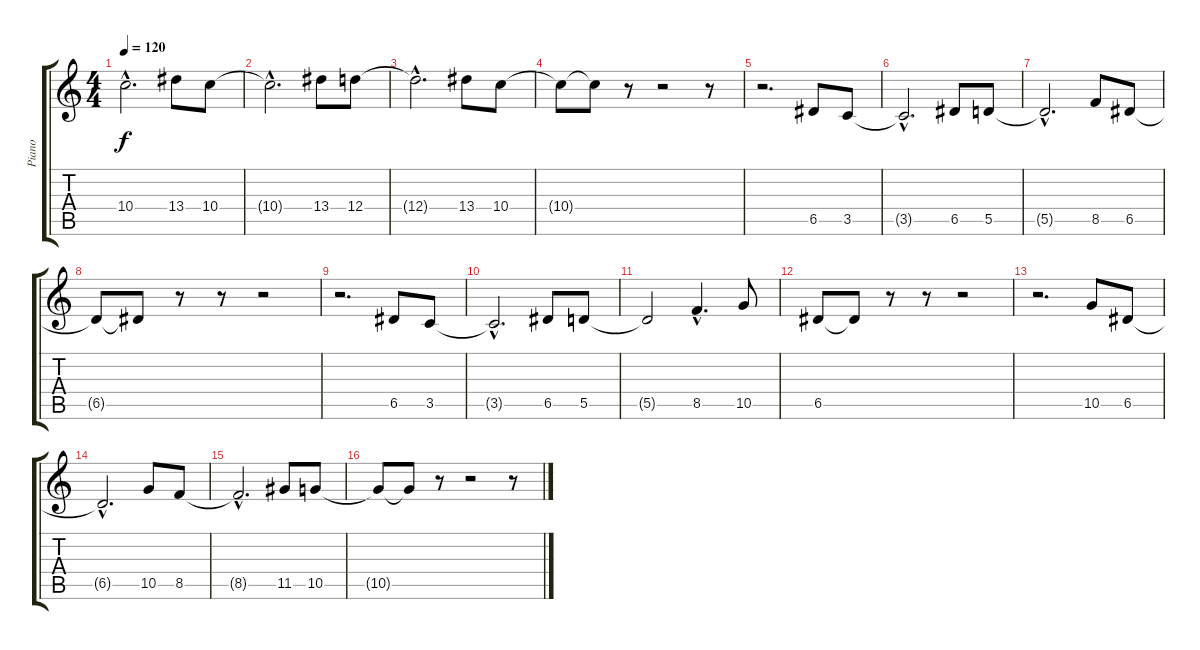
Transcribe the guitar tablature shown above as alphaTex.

\track ("Piano" "Piano") {instrument electricguitarjazz}
\staff {score tabs}
\tuning (E4 B3 G3 D3 A2 E2) {hide}
\ts (4 4)
\tempo 120
\clef g2
\ks c
10.4{hac}.2{d dy f} 13.4.8 10.4.8 |
10.4{hac t}.2{d} 13.4.8 12.4.8 |
12.4{hac t}.2{d} 13.4.8 10.4.8 |
10.4{t}.8 10.4{t}.8 r.8 r.2 r.8 |
r.2{d volume 15 instrument brightacousticpiano} 6.5.8 3.5.8 |
3.5{hac t}.2{d} 6.5.8 5.5.8 |
5.5{hac t}.2{d} 8.5.8 6.5.8 |
6.5{t}.8 6.5{t}.8 r.8 r.8 r.2 |
r.2{d} 6.5.8 3.5.8 |
3.5{hac t}.2{d} 6.5.8 5.5.8 |
5.5{t}.2 8.5{hac}.4{d} 10.5.8 |
6.5.8{volume 11} 6.5{t}.8 r.8 r.8 r.2 |
r.2{d} 10.5.8 6.5.8 |
6.5{hac t}.2{d volume 9} 10.5.8 8.5.8 |
8.5{hac t}.2{d volume 7} 11.5.8 10.5.8 |
10.5{t}.8{volume 6} 10.5{t}.8 r.8 r.2 r.8
